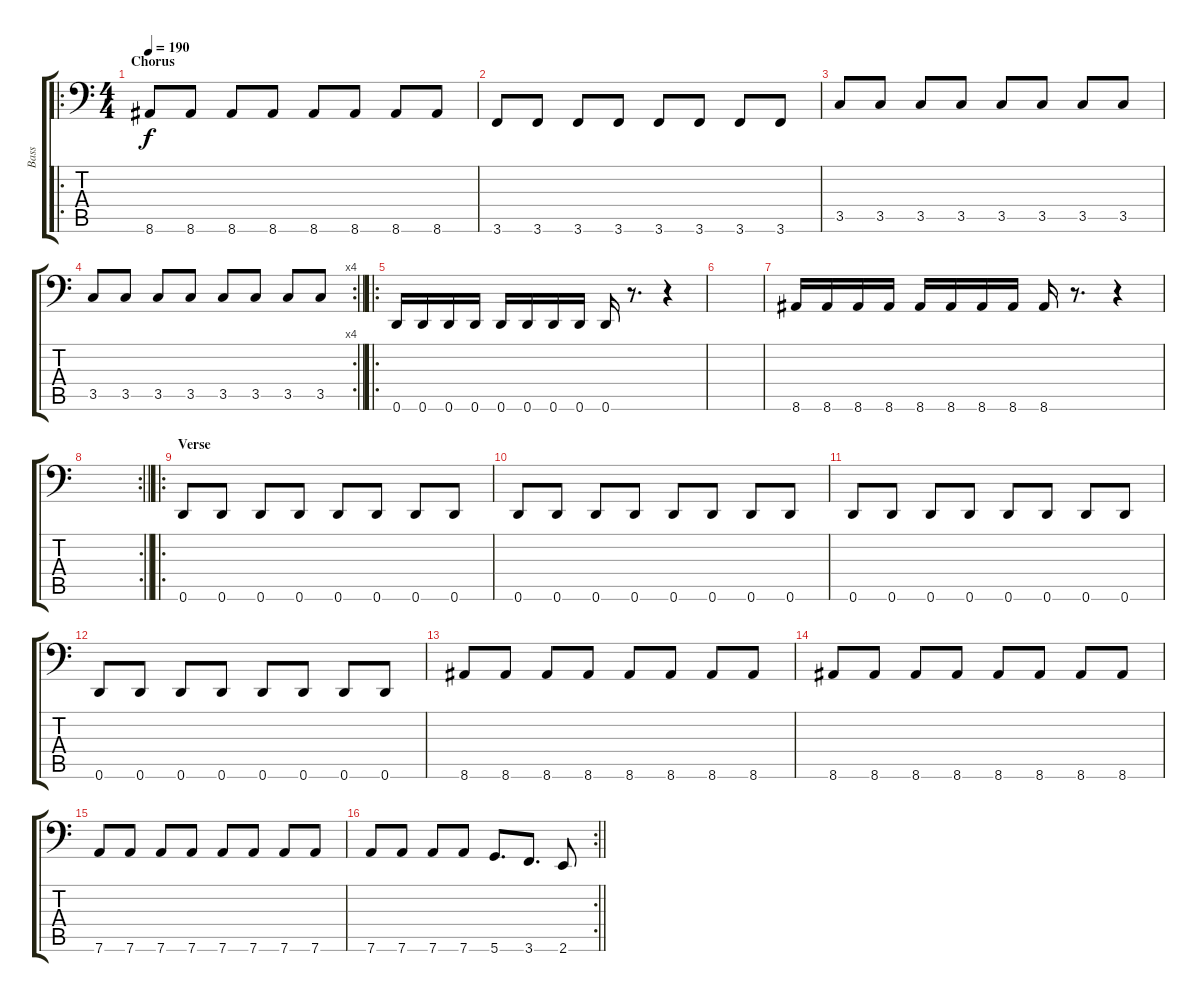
\track ("Bass" "Bass") {instrument electricbasspick}
\staff {score tabs}
\tuning (E3 B2 G2 D2 A1 D1) {hide}
\ro
\ts (4 4)
\section ("" "Chorus")
\tempo 190
\clef f4
\ks c
8.6.8{dy f} 8.6.8 8.6.8 8.6.8 8.6.8 8.6.8 8.6.8 8.6.8 |
3.6.8 3.6.8 3.6.8 3.6.8 3.6.8 3.6.8 3.6.8 3.6.8 |
3.5.8 3.5.8 3.5.8 3.5.8 3.5.8 3.5.8 3.5.8 3.5.8 |
\rc 4
\barLineRight lightlight
3.5.8 3.5.8 3.5.8 3.5.8 3.5.8 3.5.8 3.5.8 3.5.8 |
\ro
0.6.16 0.6.16 0.6.16 0.6.16 0.6.16 0.6.16 0.6.16 0.6.16 0.6.16 r.8{d} r.4 |
|
8.6.16 8.6.16 8.6.16 8.6.16 8.6.16 8.6.16 8.6.16 8.6.16 8.6.16 r.8{d} r.4 |
\rc 2
\barLineRight lightlight
|
\ro
\section ("" "Verse")
0.6.8 0.6.8 0.6.8 0.6.8 0.6.8 0.6.8 0.6.8 0.6.8 |
0.6.8 0.6.8 0.6.8 0.6.8 0.6.8 0.6.8 0.6.8 0.6.8 |
0.6.8 0.6.8 0.6.8 0.6.8 0.6.8 0.6.8 0.6.8 0.6.8 |
0.6.8 0.6.8 0.6.8 0.6.8 0.6.8 0.6.8 0.6.8 0.6.8 |
8.6.8 8.6.8 8.6.8 8.6.8 8.6.8 8.6.8 8.6.8 8.6.8 |
8.6.8 8.6.8 8.6.8 8.6.8 8.6.8 8.6.8 8.6.8 8.6.8 |
7.6.8 7.6.8 7.6.8 7.6.8 7.6.8 7.6.8 7.6.8 7.6.8 |
\rc 2
\barLineRight lightlight
7.6.8 7.6.8 7.6.8 7.6.8 5.6.8{d} 3.6.8{d} 2.6.8
